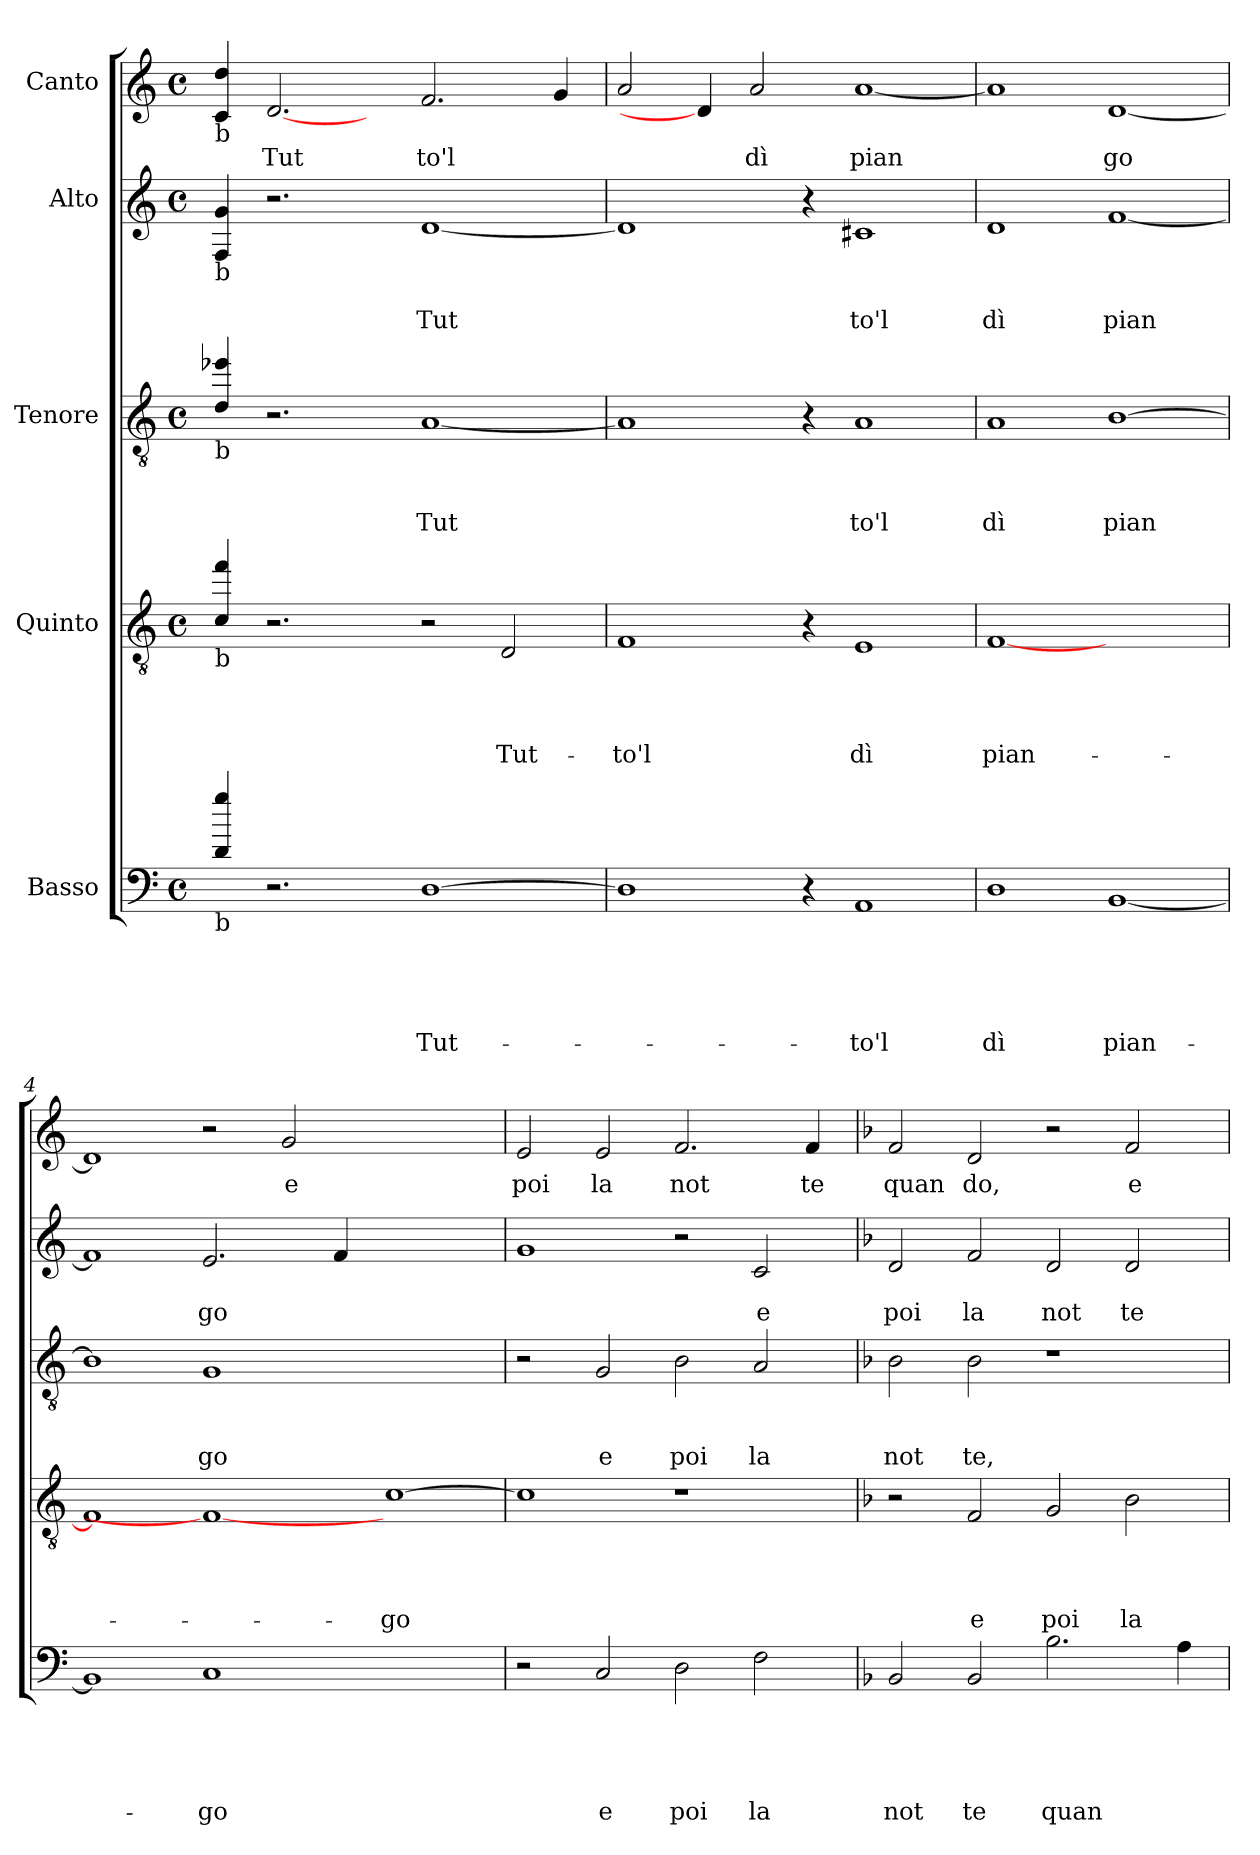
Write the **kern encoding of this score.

**kern	**text	**text	**text	**text	**text	**kern	**text	**text	**text	**text	**kern	**text	**text	**text	**kern	**text	**text	**kern	**text
*part5	*part5	*part5	*part5	*part5	*part5	*part4	*part4	*part4	*part4	*part4	*part3	*part3	*part3	*part3	*part2	*part2	*part2	*part1	*part1
*staff5	*staff5	*staff5	*staff5	*staff5	*staff5	*staff4	*staff4	*staff4	*staff4	*staff4	*staff3	*staff3	*staff3	*staff3	*staff2	*staff2	*staff2	*staff1	*staff1
*I"Basso	*	*	*	*	*	*I"Quinto	*	*	*	*	*I"Tenore	*	*	*	*I"Alto	*	*	*I"Canto	*
*clefF4	*	*	*	*	*	*clefGv2	*	*	*	*	*clefGv2	*	*	*	*clefG2	*	*	*clefG2	*
*k[]	*	*	*	*	*	*k[]	*	*	*	*	*k[]	*	*	*	*k[]	*	*	*k[]	*
*C:	*	*	*	*	*	*C:	*	*	*	*	*C:	*	*	*	*C:	*	*	*C:	*
*M4/4	*	*	*	*	*	*M4/4	*	*	*	*	*M4/4	*	*	*	*M4/4	*	*	*M4/4	*
*met(c)	*	*	*	*	*	*met(c)	*	*	*	*	*met(c)	*	*	*	*met(c)	*	*	*met(c)	*
=1	=1	=1	=1	=1	=1	=1	=1	=1	=1	=1	=1	=1	=1	=1	=1	=1	=1	=1	=1
!	!	!	!	!	!	!	!	!	!	!	!	!	!	!	!	!	!	!LO:TX:b:t=b	!
!	!	!	!	!	!	!	!	!	!	!	!	!	!	!	!LO:TX:b:t=b	!	!	!	!
!	!	!	!	!	!	!	!	!	!	!	!LO:TX:b:t=b	!	!	!	!	!	!	!	!
!	!	!	!	!	!	!LO:TX:b:t=b	!	!	!	!	!	!	!	!	!	!	!	!	!
!LO:TX:b:t=b	!	!	!	!	!	!	!	!	!	!	!	!	!	!	!	!	!	!	!
4d/ 4gg/	.	.	.	.	.	4c/ 4ff/	.	.	.	.	4d/ 4ee-X/	.	.	.	4F/ 4g/	.	.	4c/ 4dd/	.
!	!	!	!	!	!	!	!	!	!	!	!	!	!	!	!	!	!	!	!LO:LY:b
2.r	.	.	.	.	.	2.r	.	.	.	.	2.r	.	.	.	2.r	.	.	[2.d	Tut
4ryy	.	.	.	.	.	4ryy	.	.	.	.	4ryy	.	.	.	4ryy	.	.	4ryy	.
!	!	!	!	!	!LO:LY:b	!	!	!	!	!	!	!	!	!LO:LY:b	!	!	!LO:LY:b	!	!LO:LY:b
[>1D	.	.	.	.	Tut-	2r	.	.	.	.	[<1A	.	.	Tut	[<1d	.	Tut	2.f/	to'l
!	!	!	!	!	!	!	!	!	!	!LO:LY:b	!	!	!	!	!	!	!	!	!
.	.	.	.	.	.	2D/	.	.	.	Tut-	.	.	.	.	.	.	.	.	.
.	.	.	.	.	.	.	.	.	.	.	.	.	.	.	.	.	.	4g/	.
=2	=2	=2	=2	=2	=2	=2	=2	=2	=2	=2	=2	=2	=2	=2	=2	=2	=2	=2	=2
!	!	!	!	!	!	!	!	!	!	!LO:LY:b	!	!	!	!	!	!	!	!	!
1D]	.	.	.	.	.	1F	.	.	.	-to'l	1A]	.	.	.	1d]	.	.	2a/	.
.	.	.	.	.	.	.	.	.	.	.	.	.	.	.	.	.	.	4d]	.
!	!	!	!	!	!	!	!	!	!	!	!	!	!	!	!	!	!	!	!LO:LY:b
.	.	.	.	.	.	.	.	.	.	.	.	.	.	.	.	.	.	2a/	dì
4r	.	.	.	.	.	4r	.	.	.	.	4r	.	.	.	4r	.	.	.	.
!	!	!	!	!	!LO:LY:b	!	!	!	!	!LO:LY:b	!	!	!	!LO:LY:b	!	!	!LO:LY:b	!	!LO:LY:b
1AA	.	.	.	.	-to'l	1E	.	.	.	dì	1A	.	.	to'l	1c#X	.	to'l	[<1a	pian
=3	=3	=3	=3	=3	=3	=3	=3	=3	=3	=3	=3	=3	=3	=3	=3	=3	=3	=3	=3
!	!	!	!	!	!LO:LY:b	!	!	!	!	!LO:LY:b	!	!	!	!LO:LY:b	!	!	!LO:LY:b	!	!
1D	.	.	.	.	dì	[<1F	.	.	.	pian-	1A	.	.	dì	1d	.	dì	1a]	.
!	!	!	!	!	!LO:LY:b	!	!	!	!	!	!	!	!	!LO:LY:b	!	!	!LO:LY:b	!	!LO:LY:b
[<1BB	.	.	.	.	pian-	1ryy	.	.	.	.	[>1B	.	.	pian	[<1f	.	pian	[<1d	go
=4	=4	=4	=4	=4	=4	=4	=4	=4	=4	=4	=4	=4	=4	=4	=4	=4	=4	=4	=4
1BB]	.	.	.	.	.	1F]	.	.	.	.	1B]	.	.	.	1f]	.	.	1d]	.
!	!	!	!	!	!LO:LY:b	!	!	!	!	!	!	!	!	!LO:LY:b	!	!	!LO:LY:b	!	!
1C	.	.	.	.	-go	1F_	.	.	.	.	1G	.	.	go	2.e/	.	go	2r	.
!	!	!	!	!	!	!	!	!	!	!	!	!	!	!	!	!	!	!	!LO:LY:b
.	.	.	.	.	.	.	.	.	.	.	.	.	.	.	.	.	.	2g/	e
.	.	.	.	.	.	.	.	.	.	.	.	.	.	.	4f/	.	.	.	.
!	!	!	!	!	!	!	!	!	!	!LO:LY:b	!	!	!	!	!	!	!	!	!
1ryy	.	.	.	.	.	[>1c	.	.	.	-go	1ryy	.	.	.	1ryy	.	.	1ryy	.
=5	=5	=5	=5	=5	=5	=5	=5	=5	=5	=5	=5	=5	=5	=5	=5	=5	=5	=5	=5
!	!	!	!	!	!	!	!	!	!	!	!	!	!	!	!	!	!	!	!LO:LY:b
2r	.	.	.	.	.	1c]	.	.	.	.	2r	.	.	.	1g	.	.	2e/	poi
!	!	!	!	!	!LO:LY:b	!	!	!	!	!	!	!	!	!LO:LY:b	!	!	!	!	!LO:LY:b
2C/	.	.	.	.	e	.	.	.	.	.	2G/	.	.	e	.	.	.	2e/	la
!	!	!	!	!	!LO:LY:b	!	!	!	!	!	!	!	!	!LO:LY:b	!	!	!	!	!LO:LY:b
2D\	.	.	.	.	poi	1r	.	.	.	.	2B\	.	.	poi	2r	.	.	2.f/	not
!	!	!	!	!	!LO:LY:b	!	!	!	!	!	!	!	!	!LO:LY:b	!	!	!LO:LY:b	!	!
2F\	.	.	.	.	la	.	.	.	.	.	2A/	.	.	la	2c/	.	e	.	.
!	!	!	!	!	!	!	!	!	!	!	!	!	!	!	!	!	!	!	!LO:LY:b
.	.	.	.	.	.	.	.	.	.	.	.	.	.	.	.	.	.	4f/	te
!!LO:LB:g=z
=6	=6	=6	=6	=6	=6	=6	=6	=6	=6	=6	=6	=6	=6	=6	=6	=6	=6	=6	=6
*k[b-]	*	*	*	*	*	*k[b-]	*	*	*	*	*k[b-]	*	*	*	*k[b-]	*	*	*k[b-]	*
*F:	*	*	*	*	*	*F:	*	*	*	*	*F:	*	*	*	*F:	*	*	*F:	*
!	!	!	!	!	!LO:LY:b	!	!	!	!	!	!	!	!	!LO:LY:b	!	!	!LO:LY:b	!	!LO:LY:b
2BB-/	.	.	.	.	not	2r	.	.	.	.	2B-\	.	.	not	2d/	.	poi	2f/	quan
!	!	!	!	!	!LO:LY:b	!	!	!	!	!LO:LY:b	!	!	!	!LO:LY:b	!	!	!LO:LY:b	!	!LO:LY:b
2BB-/	.	.	.	.	te	2F/	.	.	.	e	2B-\	.	.	te,	2f/	.	la	2d/	do,
!	!	!	!	!	!LO:LY:b	!	!	!	!	!LO:LY:b	!	!	!	!	!	!	!LO:LY:b	!	!
2.B-\	.	.	.	.	quan	2G/	.	.	.	poi	1r	.	.	.	2d/	.	not	2r	.
!	!	!	!	!	!	!	!	!	!	!LO:LY:b	!	!	!	!	!	!	!LO:LY:b	!	!LO:LY:b
.	.	.	.	.	.	2B-\	.	.	.	la	.	.	.	.	2d/	.	te	2f/	e
4A\	.	.	.	.	.	.	.	.	.	.	.	.	.	.	.	.	.	.	.
=	=	=	=	=	=	=	=	=	=	=	=	=	=	=	=	=	=	=	=
*-	*-	*-	*-	*-	*-	*-	*-	*-	*-	*-	*-	*-	*-	*-	*-	*-	*-	*-	*-
